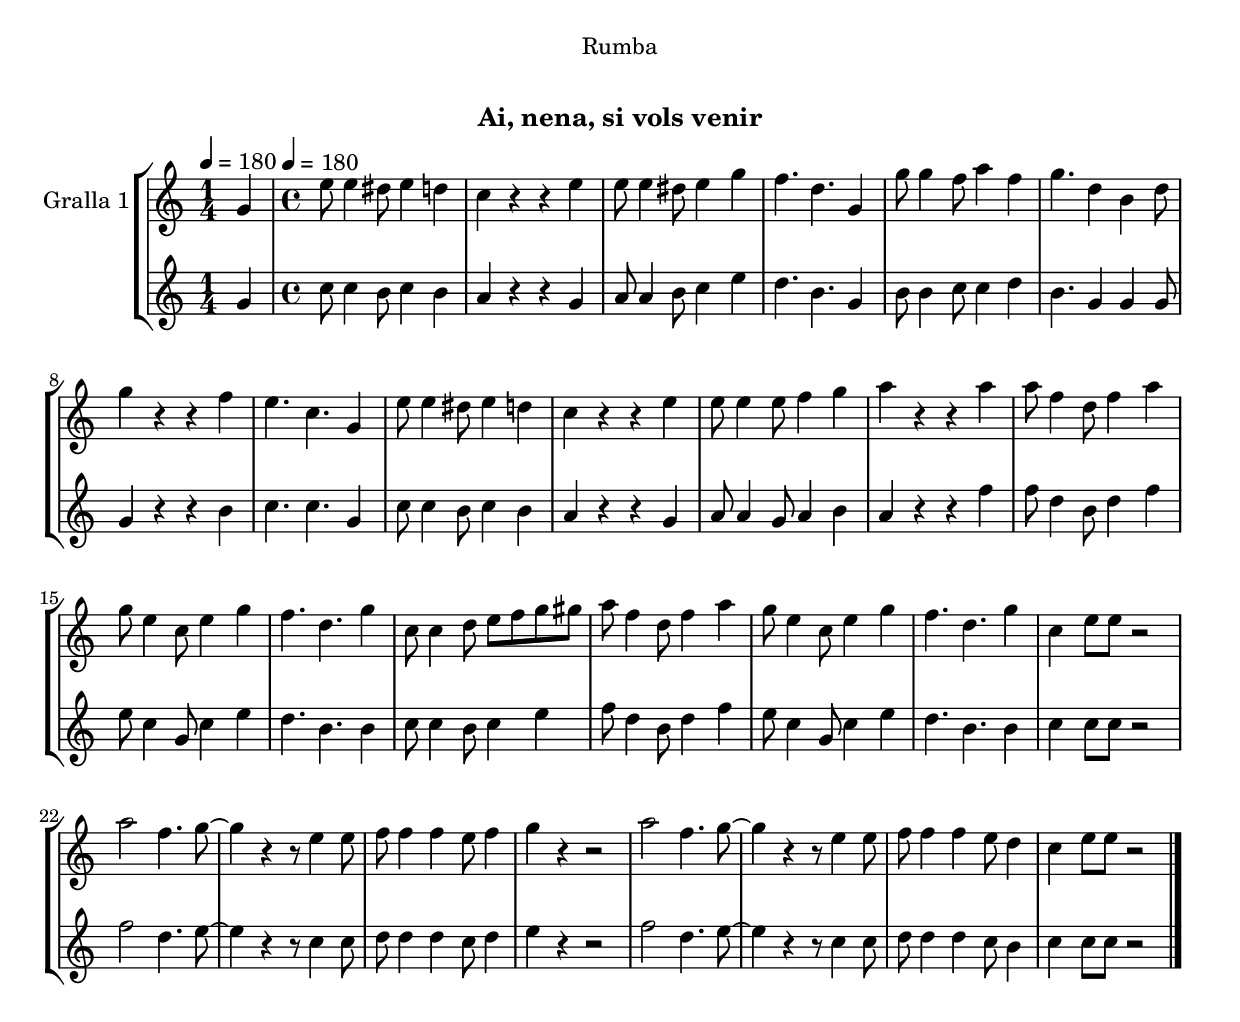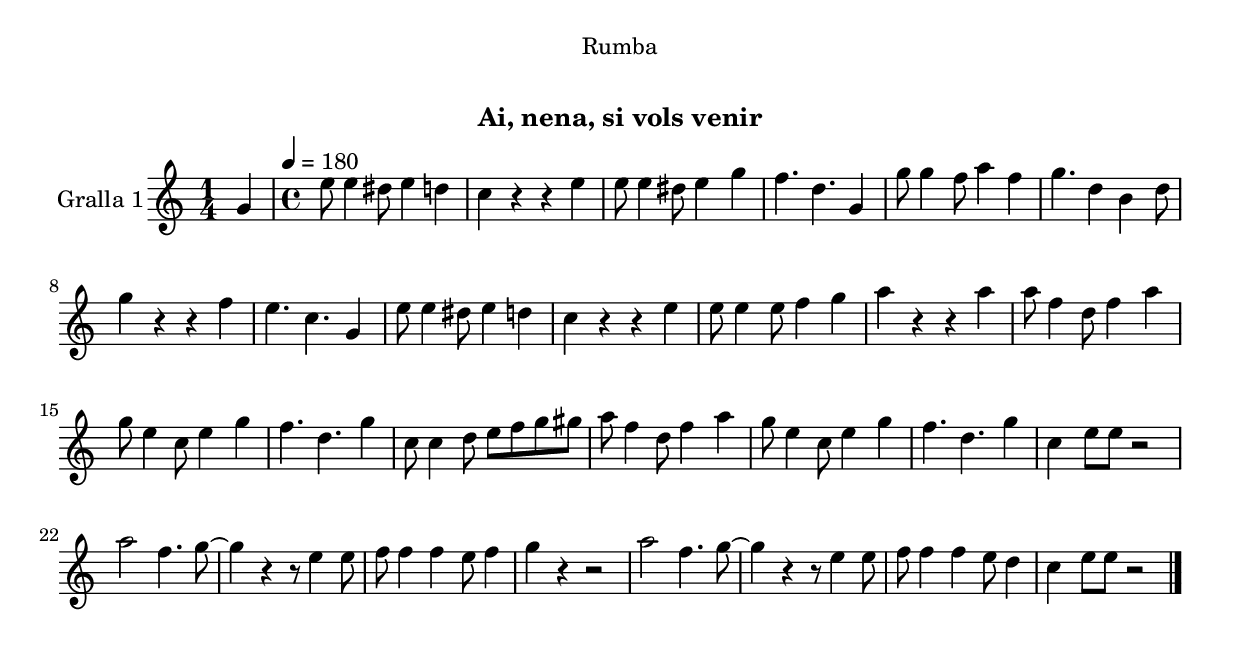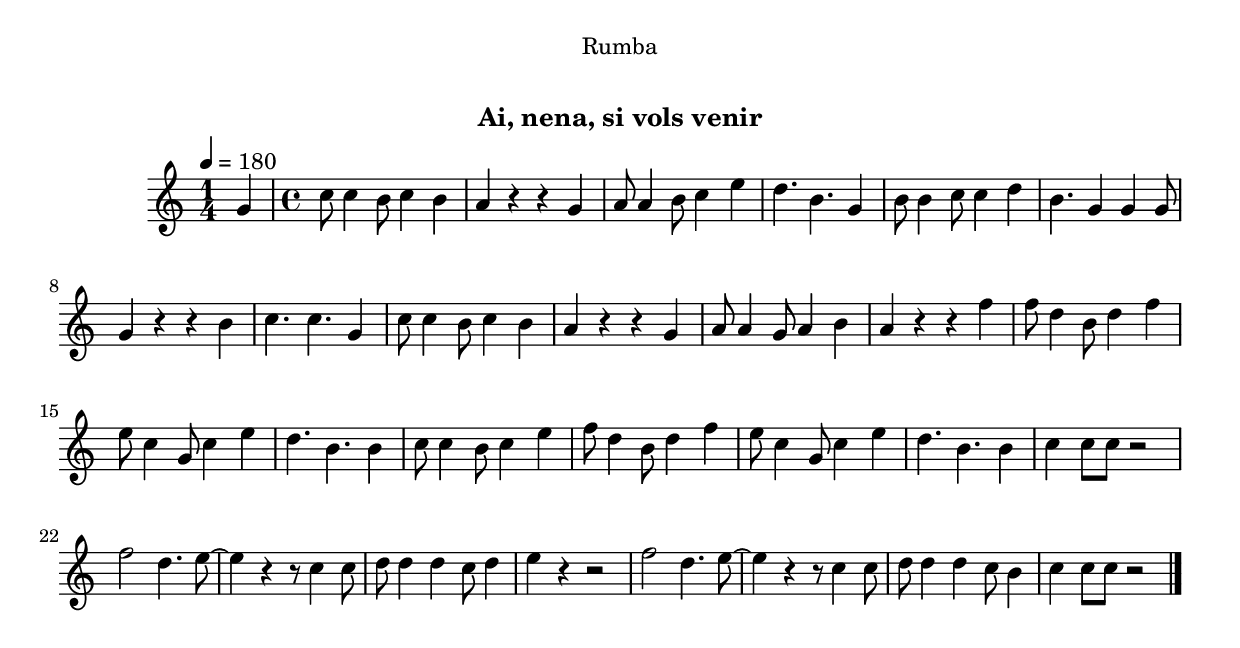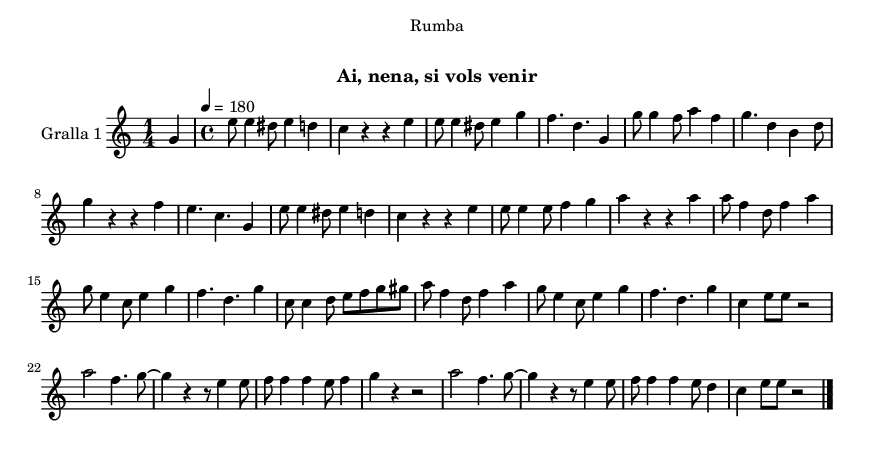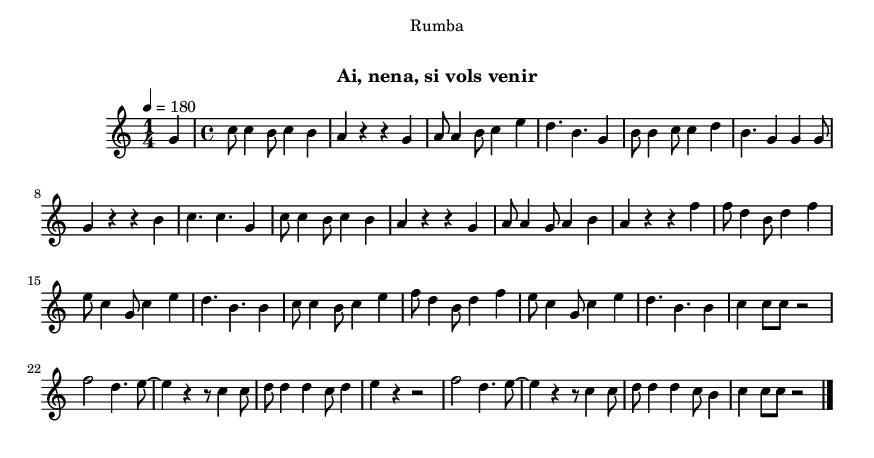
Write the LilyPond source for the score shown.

\version "2.16.0"

\header {
  dedication="Rumba"
  title="  "
  subtitle="Ai, nena, si vols venir"
  subsubtitle=""
  poet=""
  meter=""
  piece=""
  composer=""
  arranger=""
  opus=""
  instrument=""
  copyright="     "
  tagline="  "
}

liniaroAa =
\relative g'
{
  \clef treble
  \key c \major
  \time 1/4
  g4 \tempo 4 = 180  |
  \time 4/4   e'8 e4 dis8 e4 d  |
  c4 r r e  |
  e8 e4 dis8 e4 g  |
  %05
  f4. d g,4  |
  g'8 g4 f8 a4 f  |
  g4. d4 b d8  |
  g4 r r f  |
  e4. c g4  |
  %10
  e'8 e4 dis8 e4 d  |
  c4 r r e  |
  e8 e4 e8 f4 g  |
  a4 r r a  |
  a8 f4 d8 f4 a  |
  %15
  g8 e4 c8 e4 g  |
  f4. d g4  |
  c,8 c4 d8 e f g gis  |
  a8 f4 d8 f4 a  |
  g8 e4 c8 e4 g  |
  %20
  f4. d g4  |
  c,4 e8 e r2  |
  a2 f4. g8 ~  |
  g4 r r8 e4 e8  |
  f8 f4 f e8 f4  |
  %25
  g4 r4 r2  | % troigo!
  a2 f4. g8 ~  |
  g4 r r8 e4 e8  |
  f8 f4 f e8 d4  |
  c4 e8 e r2  \bar "|."
}

liniaroAb =
\relative g'
{
  \tempo 4 = 180
  \clef treble
  \key c \major
  \time 1/4
  g4  |
  \time 4/4   c8 c4 b8 c4 b  |
  a4 r r g  |
  a8 a4 b8 c4 e  |
  %05
  d4. b g4  |
  b8 b4 c8 c4 d  |
  b4. g4 g g8  |
  g4 r r b  |
  c4. c g4  |
  %10
  c8 c4 b8 c4 b  |
  a4 r r g  |
  a8 a4 g8 a4 b  |
  a4 r r f'  |
  f8 d4 b8 d4 f  |
  %15
  e8 c4 g8 c4 e  |
  d4. b b4  |
  c8 c4 b8 c4 e  |
  f8 d4 b8 d4 f  |
  e8 c4 g8 c4 e  |
  %20
  d4. b b4  |
  c4 c8 c r2  |
  f2 d4. e8 ~  |
  e4 r r8 c4 c8  |
  d8 d4 d c8 d4  |
  %25
  e4 r4 r2  | % troigo!
  f2 d4. e8 ~  |
  e4 r r8 c4 c8  |
  d8 d4 d c8 b4  |
  c4 c8 c r2  \bar "|."
}

\book {

\paper {
  print-page-number = false
}

\bookpart {
  \score {
    \new StaffGroup {
      \override Score.RehearsalMark #'self-alignment-X = #LEFT
      <<
        \new Staff \with {instrumentName = #"Gralla 1" } \liniaroAa
        \new Staff \with {instrumentName = #"" } \liniaroAb
      >>
    }
    \layout {}
  }\score { \unfoldRepeats
    \new StaffGroup {
      \override Score.RehearsalMark #'self-alignment-X = #LEFT
      <<
        \new Staff \with {instrumentName = #"Gralla 1" } \liniaroAa
        \new Staff \with {instrumentName = #"" } \liniaroAb
      >>
    }
    \midi {}
  }
}

\bookpart {
  \header {}
  \score {
    \new StaffGroup {
      \override Score.RehearsalMark #'self-alignment-X = #LEFT
      <<
        \new Staff \with {instrumentName = #"Gralla 1" } \liniaroAa
      >>
    }
    \layout {}
  }\score { \unfoldRepeats
    \new StaffGroup {
      \override Score.RehearsalMark #'self-alignment-X = #LEFT
      <<
        \new Staff \with {instrumentName = #"Gralla 1" } \liniaroAa
      >>
    }
    \midi {}
  }
}

\bookpart {
  \header {}
  \score {
    \new StaffGroup {
      \override Score.RehearsalMark #'self-alignment-X = #LEFT
      <<
        \new Staff \with {instrumentName = #"" } \liniaroAb
      >>
    }
    \layout {}
  }\score { \unfoldRepeats
    \new StaffGroup {
      \override Score.RehearsalMark #'self-alignment-X = #LEFT
      <<
        \new Staff \with {instrumentName = #"" } \liniaroAb
      >>
    }
    \midi {}
  }
}

}

\book {

\paper {
  print-page-number = false
  #(set-paper-size "a6landscape")
  #(layout-set-staff-size 14)
}

\bookpart {
  \header {}
  \score {
    \new StaffGroup {
      \override Score.RehearsalMark #'self-alignment-X = #LEFT
      <<
        \new Staff \with {instrumentName = #"Gralla 1" } \liniaroAa
      >>
    }
    \layout {}
  }
}

\bookpart {
  \header {}
  \score {
    \new StaffGroup {
      \override Score.RehearsalMark #'self-alignment-X = #LEFT
      <<
        \new Staff \with {instrumentName = #"" } \liniaroAb
      >>
    }
    \layout {}
  }
}

}

